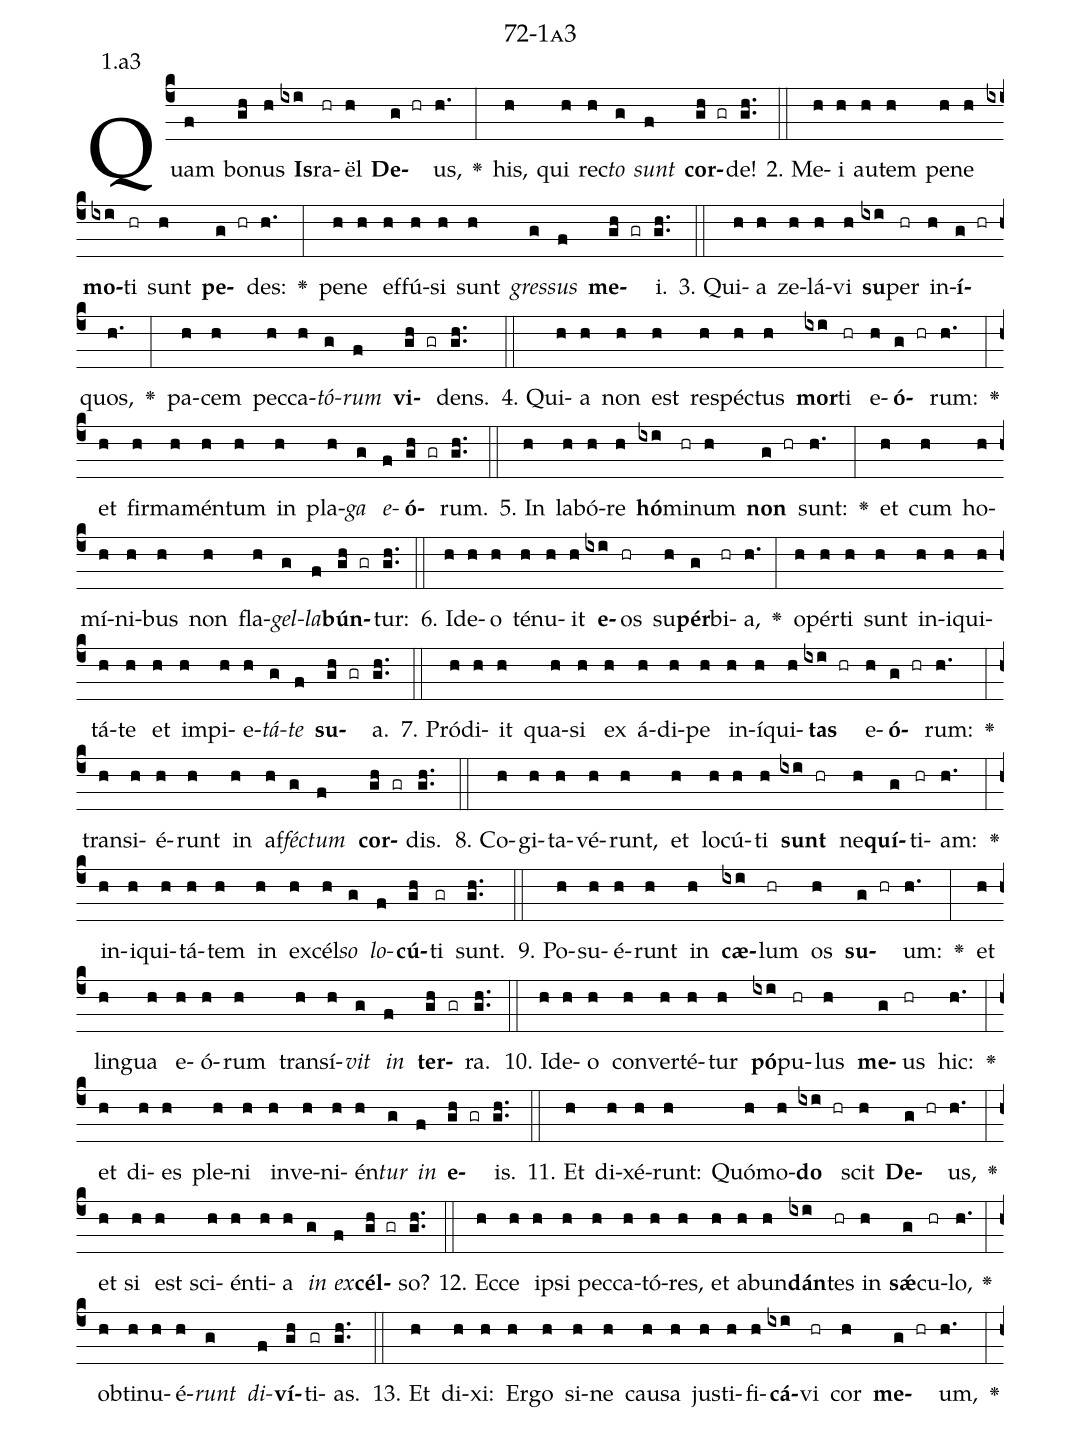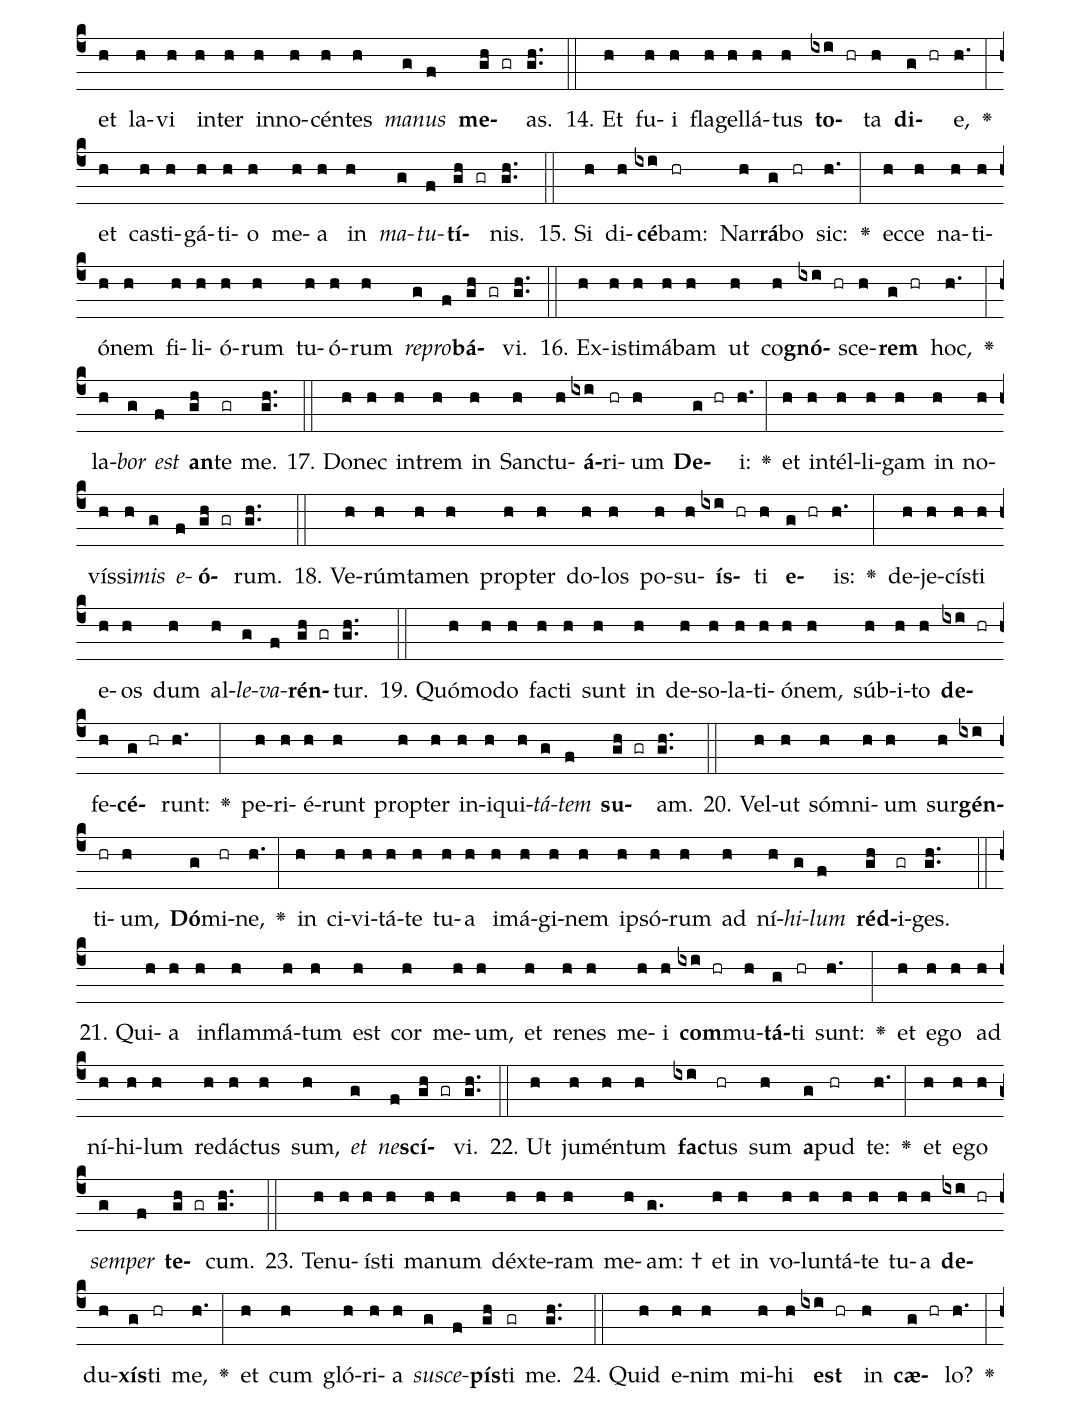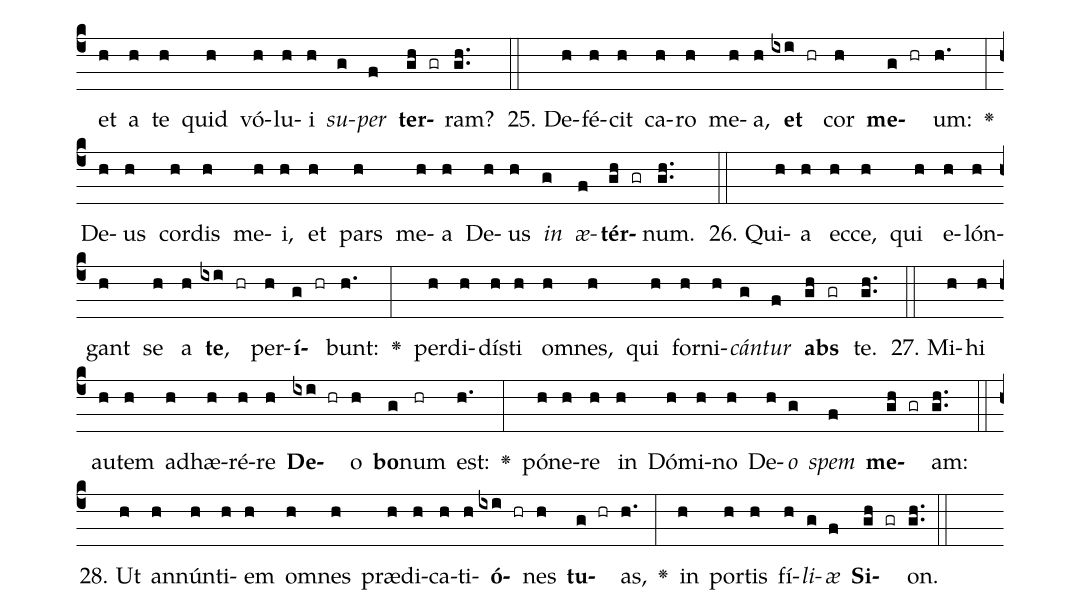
name: 72-1a3;
annotation: 1.a3;
%%
(c4)Quam(f) bo(gh)nus(h) <b>Is</b>(ixi)ra(hr)ël(h) <b>De</b>(g hr)us,(h.) <v>\greheightstar</v>(:) his,(h) qui(h) rec(h)<i>to</i>(g) <i>sunt</i>(f) <b>cor</b>(gh gr)de!(gh..) (::)
2. Me(h)i(h) au(h)tem(h) pe(h)ne(h) <b>mo</b>(ixi)ti(hr) sunt(h) <b>pe</b>(g hr)des:(h.) <v>\greheightstar</v>(:) pe(h)ne(h) ef(h)fú(h)si(h) sunt(h) <i>gres</i>(g)<i>sus</i>(f) <b>me</b>(gh gr)i.(gh..) (::)
3. Qui(h)a(h) ze(h)lá(h)vi(h) <b>su</b>(ixi)per(hr) in(h)<b>í</b>(g hr)quos,(h.) <v>\greheightstar</v>(:) pa(h)cem(h) pec(h)ca(h)<i>tó</i>(g)<i>rum</i>(f) <b>vi</b>(gh gr)dens.(gh..) (::)
4. Qui(h)a(h) non(h) est(h) re(h)spéc(h)tus(h) <b>mor</b>(ixi)ti(hr) e(h)<b>ó</b>(g hr)rum:(h.) <v>\greheightstar</v>(:) et(h) fir(h)ma(h)mén(h)tum(h) in(h) pla(h)<i>ga</i>(g) <i>e</i>(f)<b>ó</b>(gh gr)rum.(gh..) (::)
5. In(h) la(h)bó(h)re(h) <b>hó</b>(ixi)mi(hr)num(h) <b>non</b>(g hr) sunt:(h.) <v>\greheightstar</v>(:) et(h) cum(h) ho(h)mí(h)ni(h)bus(h) non(h) fla(h)<i>gel</i>(g)<i>la</i>(f)<b>bún</b>(gh gr)tur:(gh..) (::)
6. Id(h)e(h)o(h) té(h)nu(h)it(h) <b>e</b>(ixi)os(hr) su(h)<b>pér</b>(g)bi(hr)a,(h.) <v>\greheightstar</v>(:) o(h)pér(h)ti(h) sunt(h) in(h)i(h)qui(h)tá(h)te(h) et(h) im(h)pi(h)e(h)<i>tá</i>(g)<i>te</i>(f) <b>su</b>(gh gr)a.(gh..) (::)
7. Pród(h)i(h)it(h) qua(h)si(h) ex(h) á(h)di(h)pe(h) in(h)í(h)qui(h)<b>tas</b>(ixi hr) e(h)<b>ó</b>(g hr)rum:(h.) <v>\greheightstar</v>(:) trans(h)i(h)é(h)runt(h) in(h) af(h)<i>féc</i>(g)<i>tum</i>(f) <b>cor</b>(gh gr)dis.(gh..) (::)
8. Co(h)gi(h)ta(h)vé(h)runt,(h) et(h) lo(h)cú(h)ti(h) <b>sunt</b>(ixi hr) ne(h)<b>quí</b>(g)ti(hr)am:(h.) <v>\greheightstar</v>(:) in(h)i(h)qui(h)tá(h)tem(h) in(h) ex(h)cél(h)<i>so</i>(g) <i>lo</i>(f)<b>cú</b>(gh)ti(gr) sunt.(gh..) (::)
9. Po(h)su(h)é(h)runt(h) in(h) <b>cæ</b>(ixi)lum(hr) os(h) <b>su</b>(g hr)um:(h.) <v>\greheightstar</v>(:) et(h) lin(h)gua(h) e(h)ó(h)rum(h) trans(h)í(h)<i>vit</i>(g) <i>in</i>(f) <b>ter</b>(gh gr)ra.(gh..) (::)
10. Id(h)e(h)o(h) con(h)ver(h)té(h)tur(h) <b>pó</b>(ixi)pu(hr)lus(h) <b>me</b>(g)us(hr) hic:(h.) <v>\greheightstar</v>(:) et(h) di(h)es(h) ple(h)ni(h) in(h)ve(h)ni(h)én(h)<i>tur</i>(g) <i>in</i>(f) <b>e</b>(gh gr)is.(gh..) (::)
11. Et(h) di(h)xé(h)runt:(h) Quó(h)mo(h)<b>do</b>(ixi hr) scit(h) <b>De</b>(g hr)us,(h.) <v>\greheightstar</v>(:) et(h) si(h) est(h) sci(h)én(h)ti(h)a(h) <i>in</i>(g) <i>ex</i>(f)<b>cél</b>(gh gr)so?(gh..) (::)
12. Ec(h)ce(h) ip(h)si(h) pec(h)ca(h)tó(h)res,(h) et(h) ab(h)un(h)<b>dán</b>(ixi)tes(hr) in(h) <b>sǽ</b>(g)cu(hr)lo,(h.) <v>\greheightstar</v>(:) ob(h)ti(h)nu(h)é(h)<i>runt</i>(g) <i>di</i>(f)<b>ví</b>(gh)ti(gr)as.(gh..) (::)
13. Et(h) di(h)xi:(h) Er(h)go(h) si(h)ne(h) cau(h)sa(h) jus(h)ti(h)fi(h)<b>cá</b>(ixi)vi(hr) cor(h) <b>me</b>(g hr)um,(h.) <v>\greheightstar</v>(:) et(h) la(h)vi(h) in(h)ter(h) in(h)no(h)cén(h)tes(h) <i>ma</i>(g)<i>nus</i>(f) <b>me</b>(gh gr)as.(gh..) (::)
14. Et(h) fu(h)i(h) fla(h)gel(h)lá(h)tus(h) <b>to</b>(ixi hr)ta(h) <b>di</b>(g hr)e,(h.) <v>\greheightstar</v>(:) et(h) cas(h)ti(h)gá(h)ti(h)o(h) me(h)a(h) in(h) <i>ma</i>(g)<i>tu</i>(f)<b>tí</b>(gh gr)nis.(gh..) (::)
15. Si(h) di(h)<b>cé</b>(ixi)bam:(hr) Nar(h)<b>rá</b>(g)bo(hr) sic:(h.) <v>\greheightstar</v>(:) ec(h)ce(h) na(h)ti(h)ó(h)nem(h) fi(h)li(h)ó(h)rum(h) tu(h)ó(h)rum(h) <i>re</i>(g)<i>pro</i>(f)<b>bá</b>(gh gr)vi.(gh..) (::)
16. Ex(h)is(h)ti(h)má(h)bam(h) ut(h) co(h)<b>gnó</b>(ixi hr)sce(h)<b>rem</b>(g hr) hoc,(h.) <v>\greheightstar</v>(:) la(h)<i>bor</i>(g) <i>est</i>(f) <b>an</b>(gh)te(gr) me.(gh..) (::)
17. Do(h)nec(h) in(h)trem(h) in(h) Sanc(h)tu(h)<b>á</b>(ixi)ri(hr)um(h) <b>De</b>(g hr)i:(h.) <v>\greheightstar</v>(:) et(h) in(h)tél(h)li(h)gam(h) in(h) no(h)vís(h)si(h)<i>mis</i>(g) <i>e</i>(f)<b>ó</b>(gh gr)rum.(gh..) (::)
18. Ve(h)rúm(h)ta(h)men(h) prop(h)ter(h) do(h)los(h) po(h)su(h)<b>ís</b>(ixi hr)ti(h) <b>e</b>(g hr)is:(h.) <v>\greheightstar</v>(:) de(h)je(h)cís(h)ti(h) e(h)os(h) dum(h) al(h)<i>le</i>(g)<i>va</i>(f)<b>rén</b>(gh gr)tur.(gh..) (::)
19. Quó(h)mo(h)do(h) fac(h)ti(h) sunt(h) in(h) de(h)so(h)la(h)ti(h)ó(h)nem,(h) súb(h)i(h)to(h) <b>de</b>(ixi hr)fe(h)<b>cé</b>(g hr)runt:(h.) <v>\greheightstar</v>(:) pe(h)ri(h)é(h)runt(h) prop(h)ter(h) in(h)i(h)qui(h)<i>tá</i>(g)<i>tem</i>(f) <b>su</b>(gh gr)am.(gh..) (::)
20. Vel(h)ut(h) sóm(h)ni(h)um(h) sur(h)<b>gén</b>(ixi)ti(hr)um,(h) <b>Dó</b>(g)mi(hr)ne,(h.) <v>\greheightstar</v>(:) in(h) ci(h)vi(h)tá(h)te(h) tu(h)a(h) i(h)má(h)gi(h)nem(h) ip(h)só(h)rum(h) ad(h) ní(h)<i>hi</i>(g)<i>lum</i>(f) <b>réd</b>(gh)i(gr)ges.(gh..) (::)
21. Qui(h)a(h) in(h)flam(h)má(h)tum(h) est(h) cor(h) me(h)um,(h) et(h) re(h)nes(h) me(h)i(h) <b>com</b>(ixi hr)mu(h)<b>tá</b>(g)ti(hr) sunt:(h.) <v>\greheightstar</v>(:) et(h) e(h)go(h) ad(h) ní(h)hi(h)lum(h) red(h)ác(h)tus(h) sum,(h) <i>et</i>(g) <i>ne</i>(f)<b>scí</b>(gh gr)vi.(gh..) (::)
22. Ut(h) ju(h)mén(h)tum(h) <b>fac</b>(ixi)tus(hr) sum(h) <b>a</b>(g)pud(hr) te:(h.) <v>\greheightstar</v>(:) et(h) e(h)go(h) <i>sem</i>(g)<i>per</i>(f) <b>te</b>(gh gr)cum.(gh..) (::)
23. Te(h)nu(h)ís(h)ti(h) ma(h)num(h) déx(h)te(h)ram(h) me(h)am: †(g.) et(h) in(h) vo(h)lun(h)tá(h)te(h) tu(h)a(h) <b>de</b>(ixi hr)du(h)<b>xís</b>(g)ti(hr) me,(h.) <v>\greheightstar</v>(:) et(h) cum(h) gló(h)ri(h)a(h) <i>su</i>(g)<i>sce</i>(f)<b>pís</b>(gh)ti(gr) me.(gh..) (::)
24. Quid(h) e(h)nim(h) mi(h)hi(h) <b>est</b>(ixi hr) in(h) <b>cæ</b>(g hr)lo?(h.) <v>\greheightstar</v>(:) et(h) a(h) te(h) quid(h) vó(h)lu(h)i(h) <i>su</i>(g)<i>per</i>(f) <b>ter</b>(gh gr)ram?(gh..) (::)
25. De(h)fé(h)cit(h) ca(h)ro(h) me(h)a,(h) <b>et</b>(ixi hr) cor(h) <b>me</b>(g hr)um:(h.) <v>\greheightstar</v>(:) De(h)us(h) cor(h)dis(h) me(h)i,(h) et(h) pars(h) me(h)a(h) De(h)us(h) <i>in</i>(g) <i>æ</i>(f)<b>tér</b>(gh gr)num.(gh..) (::)
26. Qui(h)a(h) ec(h)ce,(h) qui(h) e(h)lón(h)gant(h) se(h) a(h) <b>te</b>,(ixi hr) per(h)<b>í</b>(g hr)bunt:(h.) <v>\greheightstar</v>(:) per(h)di(h)dís(h)ti(h) om(h)nes,(h) qui(h) for(h)ni(h)<i>cán</i>(g)<i>tur</i>(f) <b>abs</b>(gh gr) te.(gh..) (::)
27. Mi(h)hi(h) au(h)tem(h) ad(h)hæ(h)ré(h)re(h) <b>De</b>(ixi hr)o(h) <b>bo</b>(g)num(hr) est:(h.) <v>\greheightstar</v>(:) pó(h)ne(h)re(h) in(h) Dó(h)mi(h)no(h) De(h)<i>o</i>(g) <i>spem</i>(f) <b>me</b>(gh gr)am:(gh..) (::)
28. Ut(h) an(h)nún(h)ti(h)em(h) om(h)nes(h) præ(h)di(h)ca(h)ti(h)<b>ó</b>(ixi hr)nes(h) <b>tu</b>(g hr)as,(h.) <v>\greheightstar</v>(:) in(h) por(h)tis(h) fí(h)<i>li</i>(g)<i>æ</i>(f) <b>Si</b>(gh gr)on.(gh..) (::)
